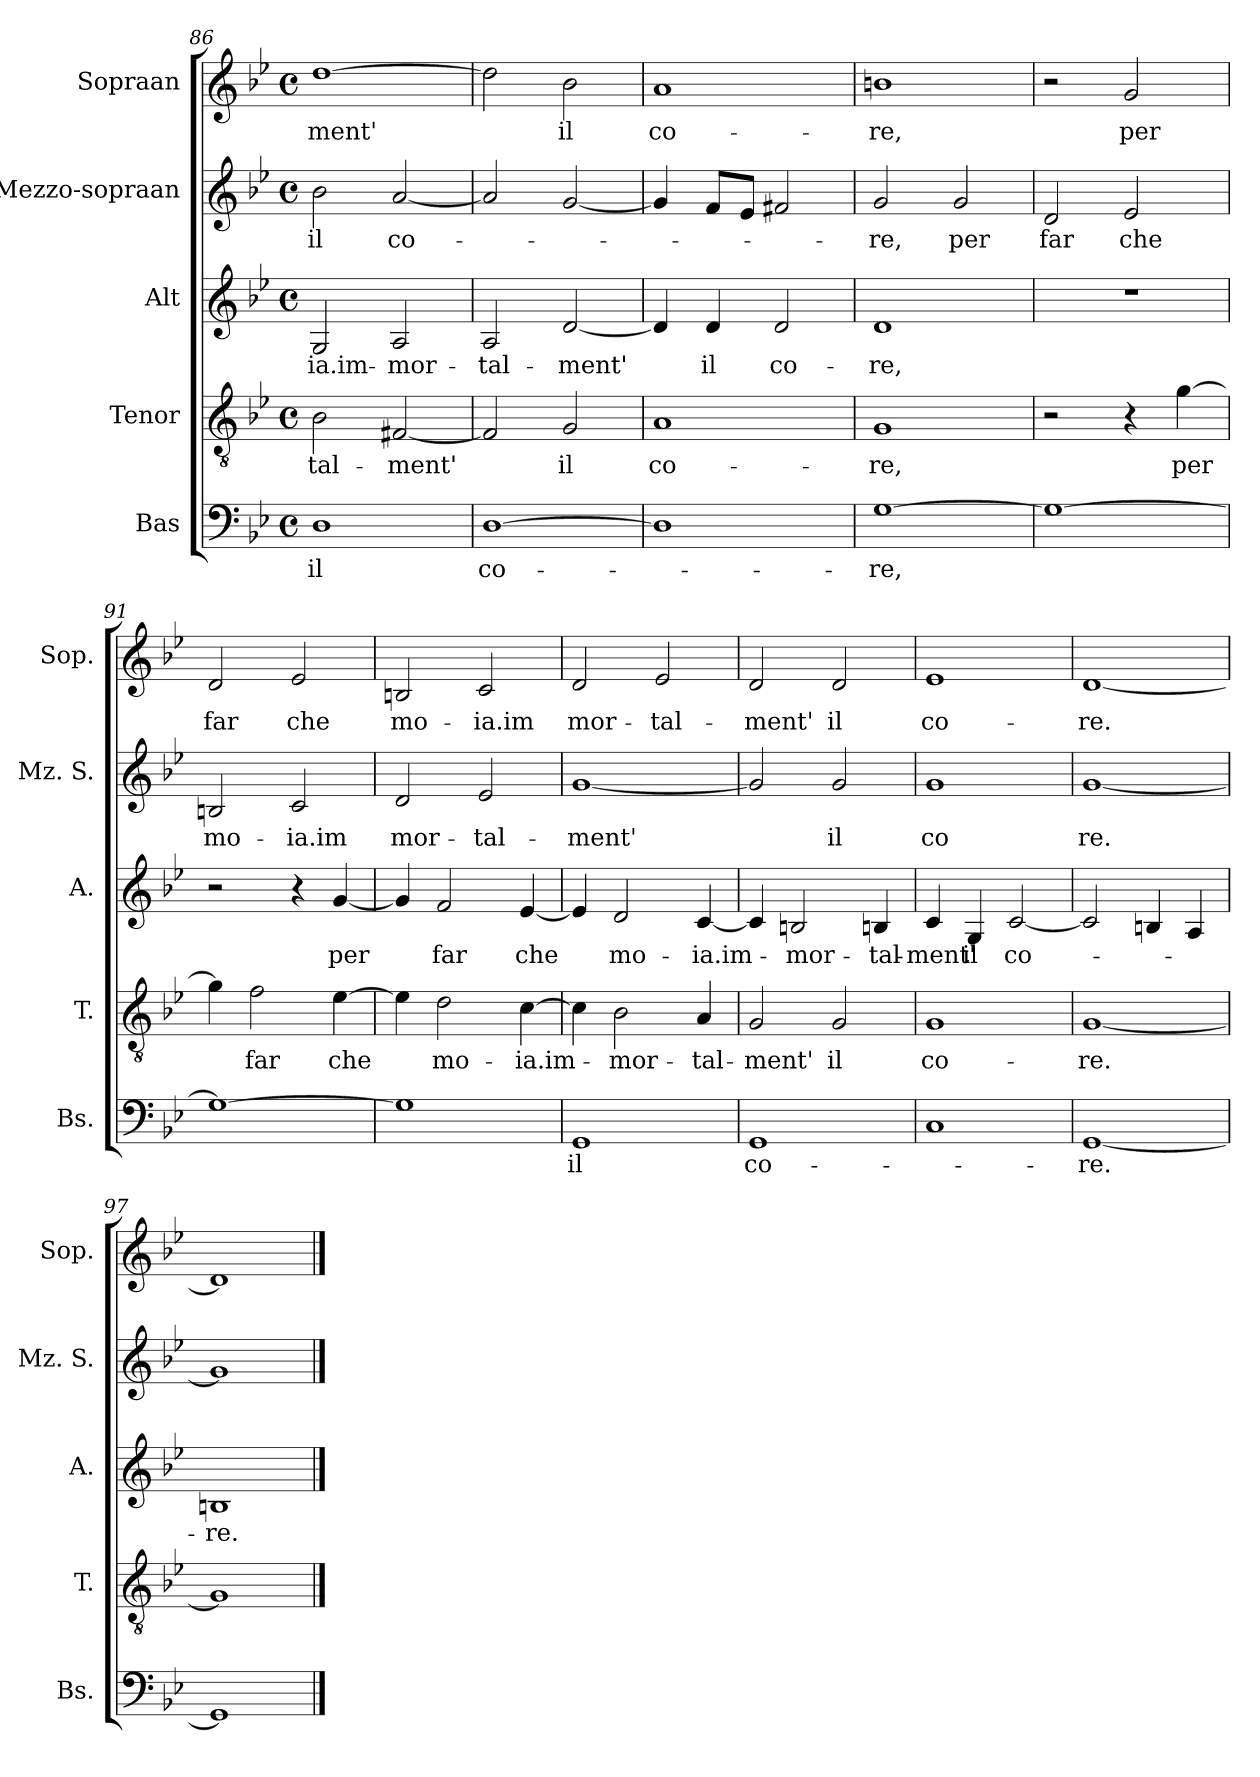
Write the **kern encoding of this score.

**kern	**text	**kern	**text	**kern	**text	**kern	**text	**kern	**text
*part5	*part5	*part4	*part4	*part3	*part3	*part2	*part2	*part1	*part1
*staff5	*staff5	*staff4	*staff4	*staff3	*staff3	*staff2	*staff2	*staff1	*staff1
*I"Bas	*	*I"Tenor	*	*I"Alt	*	*I"Mezzo-sopraan	*	*I"Sopraan	*
*I'Bs.	*	*I'T.	*	*I'A.	*	*I'Mz. S.	*	*I'Sop.	*
*clefF4	*	*clefGv2	*	*clefG2	*	*clefG2	*	*clefG2	*
*k[b-e-]	*	*k[b-e-]	*	*k[b-e-]	*	*k[b-e-]	*	*k[b-e-]	*
*M4/4	*	*M4/4	*	*M4/4	*	*M4/4	*	*M4/4	*
*met(c)	*	*met(c)	*	*met(c)	*	*met(c)	*	*met(c)	*
=86	=86	=86	=86	=86	=86	=86	=86	=86	=86
1D	il	2B-\	-tal-	2G/	-ia.im-	2b-\	il	[1dd	-ment'
.	.	[2F#X/	-ment'	2A/	-mor-	[2a/	co-	.	.
=87	=87	=87	=87	=87	=87	=87	=87	=87	=87
[1D	co-	2F#/]	.	2A/	-tal-	2a/]	.	2dd\]	.
.	.	2G/	il	[2d/	-ment'	[2g/	.	2b-\	il
!!LO:PB:g=z
=88	=88	=88	=88	=88	=88	=88	=88	=88	=88
1D]	.	1A	co-	4d/]	.	4g/]	.	1a	co-
.	.	.	.	4d/	il	8f/L	.	.	.
.	.	.	.	.	.	8e-/J	.	.	.
.	.	.	.	2d/	co-	2f#X/	.	.	.
=89	=89	=89	=89	=89	=89	=89	=89	=89	=89
[1G	-re,	1G	-re,	1d	-re,	2g/	-re,	1bn	-re,
.	.	.	.	.	.	2g/	per	.	.
=90	=90	=90	=90	=90	=90	=90	=90	=90	=90
1G_	.	2r	.	1r	.	2d/	far	2r	.
.	.	4r	.	.	.	2e-/	che	2g/	per
.	.	[4g\	per	.	.	.	.	.	.
=91	=91	=91	=91	=91	=91	=91	=91	=91	=91
1G_	.	4g\]	.	2r	.	2Bn/	mo-	2d/	far
.	.	2f\	far	.	.	.	.	.	.
.	.	.	.	4r	.	2c/	-ia.im	2e-/	che
.	.	[4e-\	che	[4g/	per	.	.	.	.
=92	=92	=92	=92	=92	=92	=92	=92	=92	=92
1G]	.	4e-\]	.	4g/]	.	2d/	mor-	2Bn/	mo-
.	.	2d\	mo-	2f/	far	.	.	.	.
.	.	.	.	.	.	2e-/	-tal-	2c/	-ia.im
.	.	[4c\	-ia.im-	[4e-/	che	.	.	.	.
=93	=93	=93	=93	=93	=93	=93	=93	=93	=93
1GG	il	4c\]	.	4e-/]	.	[1g	-ment'	2d/	mor-
.	.	2B-\	-mor-	2d/	mo-	.	.	.	.
.	.	.	.	.	.	.	.	2e-/	-tal-
.	.	4A/	-tal-	[4c/	-ia.im-	.	.	.	.
!!LO:LB:g=z
=94	=94	=94	=94	=94	=94	=94	=94	=94	=94
1GG	co-	2G/	-ment'	4c/]	.	2g/]	.	2d/	-ment'
.	.	.	.	2Bn/	-mor-	.	.	.	.
.	.	2G/	il	.	.	2g/	il	2d/	il
.	.	.	.	4Bn/	-tal-	.	.	.	.
=95	=95	=95	=95	=95	=95	=95	=95	=95	=95
1C	.	1G	co-	4c/	-ment'	1g	co	1e-	co-
.	.	.	.	4G/	il	.	.	.	.
.	.	.	.	[2c/	co-	.	.	.	.
=96	=96	=96	=96	=96	=96	=96	=96	=96	=96
[1GG	-re.	[1G	-re.	2c/]	.	[1g	re.	[1d	-re.
.	.	.	.	4Bn/	.	.	.	.	.
.	.	.	.	4A/	.	.	.	.	.
=97	=97	=97	=97	=97	=97	=97	=97	=97	=97
1GG]	.	1G]	.	1Bn	re.	1g]	.	1d]	.
==	==	==	==	==	==	==	==	==	==
*-	*-	*-	*-	*-	*-	*-	*-	*-	*-
